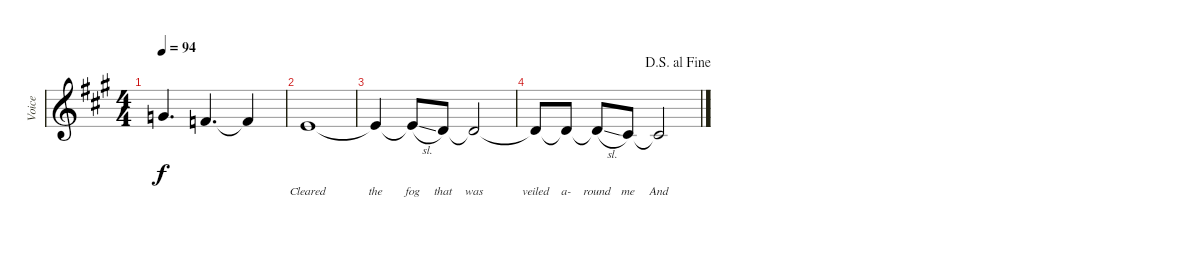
\track ("Voice" "Voice") {instrument lead6voice}
\staff {score}
\tuning (E4 B3 G3 D3 A2 E2) {hide}
\ts (4 4)
\tempo 94
\clef g2
\ks a
8.2.4{d dy f} 6.2.4{d} 6.2{t}.4 |
5.2.1{lyrics (0 "Cleared") lyrics (1 "") lyrics (2 "") lyrics (3 "") lyrics (4 "")} |
5.2{t}.4{lyrics (0 "the") lyrics (1 "") lyrics (2 "") lyrics (3 "") lyrics (4 "")} 5.2{sl t}.8{lyrics (0 "fog") lyrics (1 "") lyrics (2 "") lyrics (3 "") lyrics (4 "")} 3.2.8{lyrics (0 "that") lyrics (1 "") lyrics (2 "") lyrics (3 "") lyrics (4 "")} 3.2{t}.2{lyrics (0 "was") lyrics (1 "") lyrics (2 "") lyrics (3 "") lyrics (4 "")} |
\jump dalsegnoalfine
3.2{t}.8{lyrics (0 "veiled") lyrics (1 "") lyrics (2 "") lyrics (3 "") lyrics (4 "")} 3.2{t}.8{lyrics (0 "a-") lyrics (1 "") lyrics (2 "") lyrics (3 "") lyrics (4 "")} 3.2{sl t}.8{lyrics (0 "round") lyrics (1 "") lyrics (2 "") lyrics (3 "") lyrics (4 "")} 2.2.8{lyrics (0 "me") lyrics (1 "") lyrics (2 "") lyrics (3 "") lyrics (4 "")} 2.2{t}.2{lyrics (0 "And") lyrics (1 "") lyrics (2 "") lyrics (3 "") lyrics (4 "")}
